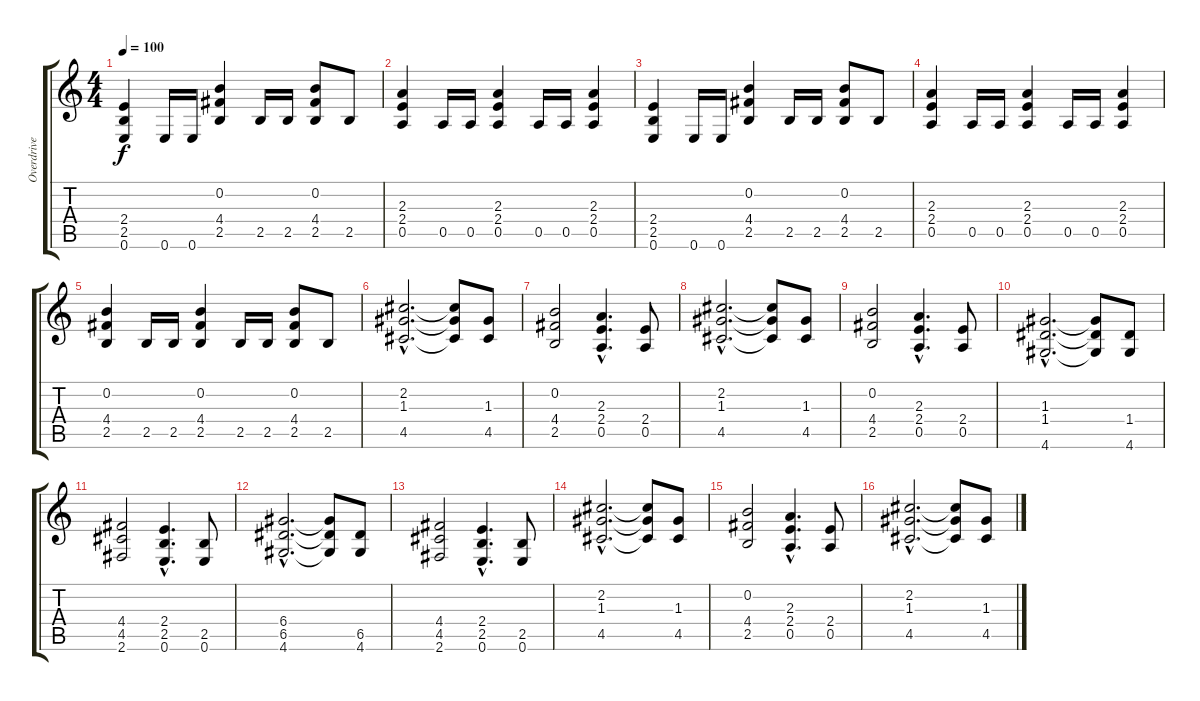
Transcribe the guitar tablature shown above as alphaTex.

\track ("Overdrive" "Overdrive") {instrument overdrivenguitar}
\staff {score tabs}
\tuning (E4 B3 G3 D3 A2 E2) {hide}
\ts (4 4)
\tempo 100
\clef g2
\ks c
(2.4 2.5 0.6).4{dy f} 0.6.16 0.6.16 (0.2 4.4 2.5).4 2.5.16 2.5.16 (0.2 4.4 2.5).8 2.5.8 |
(2.3 2.4 0.5).4 0.5.16 0.5.16 (2.3 2.4 0.5).4 0.5.16 0.5.16 (2.3 2.4 0.5).4 |
(2.4 2.5 0.6).4 0.6.16 0.6.16 (0.2 4.4 2.5).4 2.5.16 2.5.16 (0.2 4.4 2.5).8 2.5.8 |
(2.3 2.4 0.5).4 0.5.16 0.5.16 (2.3 2.4 0.5).4 0.5.16 0.5.16 (2.3 2.4 0.5).4 |
(0.2 4.4 2.5).4 2.5.16 2.5.16 (0.2 4.4 2.5).4 2.5.16 2.5.16 (0.2 4.4 2.5).8 2.5.8 |
(2.2{hac} 1.3{hac} 4.5{hac}).2{d} (2.2{t} 1.3{t} 4.5{t}).8 (1.3 4.5).8 |
(0.2 4.4 2.5).2 (2.3{hac} 2.4{hac} 0.5{hac}).4{d} (2.4 0.5).8 |
(2.2{hac} 1.3{hac} 4.5{hac}).2{d} (2.2{t} 1.3{t} 4.5{t}).8 (1.3 4.5).8 |
(0.2 4.4 2.5).2 (2.3{hac} 2.4{hac} 0.5{hac}).4{d} (2.4 0.5).8 |
(1.3{hac} 1.4{hac} 4.6{hac}).2{d} (1.3{t} 1.4{t} 4.6{t}).8 (1.4 4.6).8 |
(4.4 4.5 2.6).2 (2.4{hac} 2.5{hac} 0.6{hac}).4{d} (2.5 0.6).8 |
(6.4{hac} 6.5{hac} 4.6{hac}).2{d} (6.4{t} 6.5{t} 4.6{t}).8 (6.5 4.6).8 |
(4.4 4.5 2.6).2 (2.4{hac} 2.5{hac} 0.6{hac}).4{d} (2.5 0.6).8 |
(2.2{hac} 1.3{hac} 4.5{hac}).2{d} (2.2{t} 1.3{t} 4.5{t}).8 (1.3 4.5).8 |
(0.2 4.4 2.5).2 (2.3{hac} 2.4{hac} 0.5{hac}).4{d} (2.4 0.5).8 |
(2.2{hac} 1.3{hac} 4.5{hac}).2{d} (2.2{t} 1.3{t} 4.5{t}).8 (1.3 4.5).8
